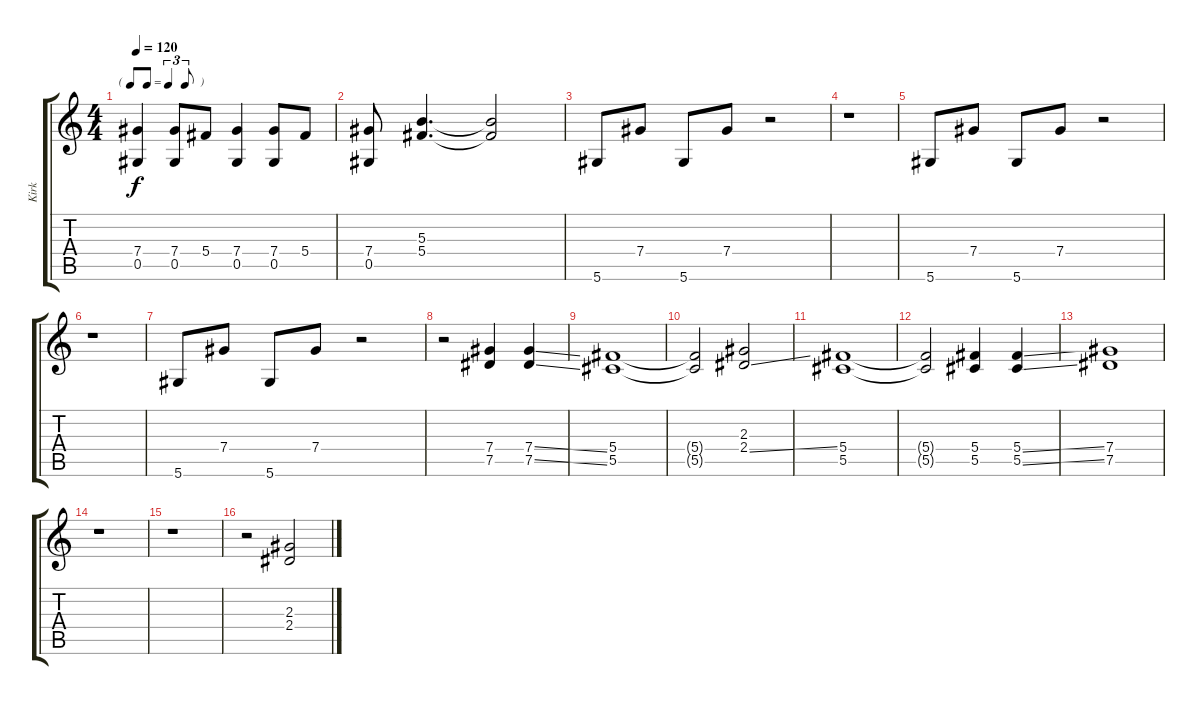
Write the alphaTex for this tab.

\track ("Kirk" "Kirk") {instrument distortionguitar}
\staff {score tabs}
\tuning (Eb4 Bb3 Gb3 Db3 Ab2 Eb2) {hide}
\ts (4 4)
\tf triplet8th
\tempo 120
\clef g2
\ks c
(7.4 0.5).4{dy f} (7.4 0.5).8 5.4.8 (7.4 0.5).4 (7.4 0.5).8 5.4.8 |
(7.4 0.5).8 (5.3 5.4).4{d} (5.3{t} 5.4{t}).2 |
5.6.8 7.4.8 5.6.8 7.4.8 r.2 |
r.1 |
5.6.8 7.4.8 5.6.8 7.4.8 r.2 |
r.1 |
5.6.8 7.4.8 5.6.8 7.4.8 r.2 |
r.2 (7.4 7.5).4 (7.4{ss} 7.5{ss}).4 |
(5.4 5.5).1 |
(5.4{t} 5.5{t}).2 (2.3 2.4{ss}).2 |
(5.4 5.5).1 |
(5.4{t} 5.5{t}).2 (5.4 5.5).4 (5.4{ss} 5.5{ss}).4 |
(7.4 7.5).1 |
r.1 |
r.1 |
r.2 (2.3{ss} 2.4{ss}).2
